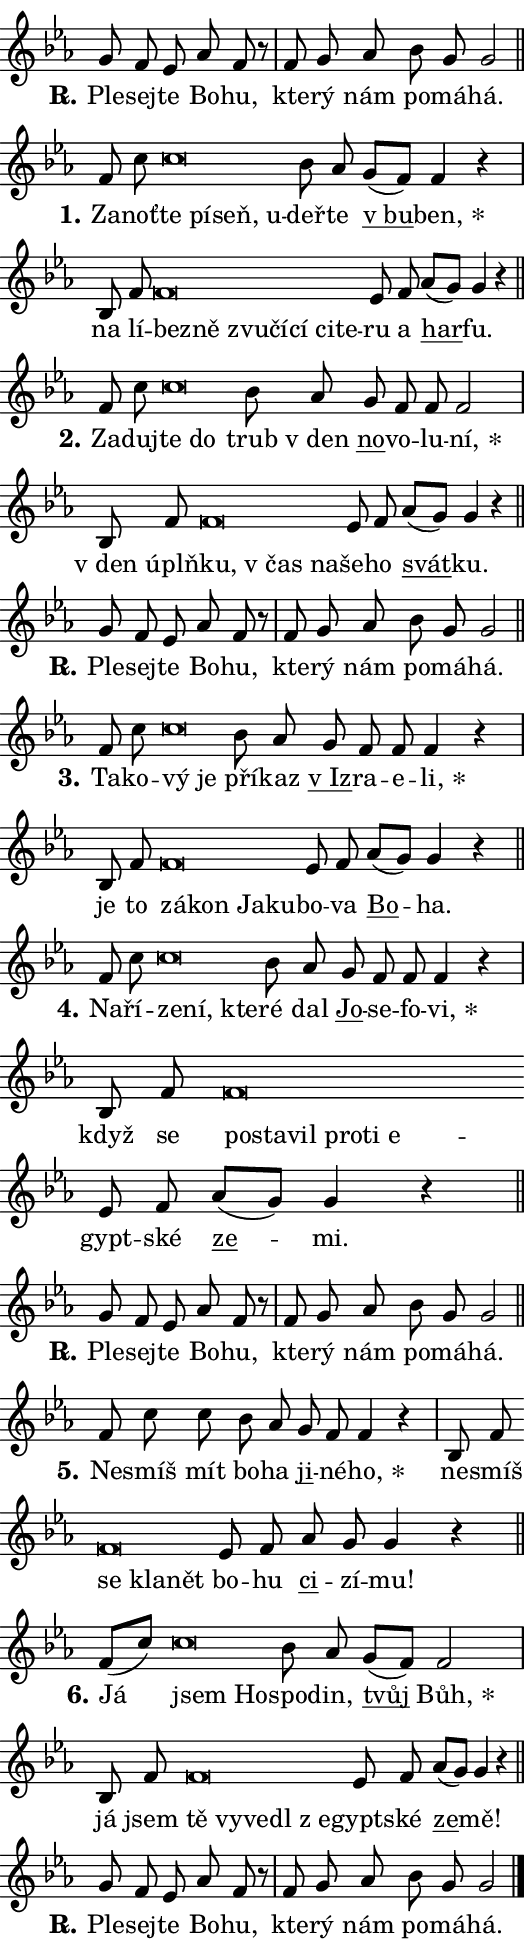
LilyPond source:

\version "2.24.0"
\header { tagline = "" }
\paper {
  indent = 0\cm
  top-margin = 0\cm
  right-margin = 0.13\cm % to fit lyric hyphens
  bottom-margin = 0\cm
  left-margin = 0\cm
  paper-width = 9\cm
  page-breaking = #ly:one-page-breaking
  system-system-spacing.basic-distance = #11
  score-system-spacing.basic-distance = #11
  ragged-last = ##f
}


%% Author: Thomas Morley
%% https://lists.gnu.org/archive/html/lilypond-user/2020-05/msg00002.html
#(define (line-position grob)
"Returns position of @var[grob} in current system:
   @code{'start}, if at first time-step
   @code{'end}, if at last time-step
   @code{'middle} otherwise
"
  (let* ((col (ly:item-get-column grob))
         (ln (ly:grob-object col 'left-neighbor))
         (rn (ly:grob-object col 'right-neighbor))
         (col-to-check-left (if (ly:grob? ln) ln col))
         (col-to-check-right (if (ly:grob? rn) rn col))
         (break-dir-left
           (and
             (ly:grob-property col-to-check-left 'non-musical #f)
             (ly:item-break-dir col-to-check-left)))
         (break-dir-right
           (and
             (ly:grob-property col-to-check-right 'non-musical #f)
             (ly:item-break-dir col-to-check-right))))
        (cond ((eqv? 1 break-dir-left) 'start)
              ((eqv? -1 break-dir-right) 'end)
              (else 'middle))))

#(define (tranparent-at-line-position vctor)
  (lambda (grob)
  "Relying on @code{line-position} select the relevant enry from @var{vctor}.
Used to determine transparency,"
    (case (line-position grob)
      ((end) (not (vector-ref vctor 0)))
      ((middle) (not (vector-ref vctor 1)))
      ((start) (not (vector-ref vctor 2))))))

noteHeadBreakVisibility =
#(define-music-function (break-visibility)(vector?)
"Makes @code{NoteHead}s transparent relying on @var{break-visibility}"
#{
  \override NoteHead.transparent =
    #(tranparent-at-line-position break-visibility)
#})

#(define delete-ledgers-for-transparent-note-heads
  (lambda (grob)
    "Reads whether a @code{NoteHead} is transparent.
If so this @code{NoteHead} is removed from @code{'note-heads} from
@var{grob}, which is supposed to be @code{LedgerLineSpanner}.
As a result ledgers are not printed for this @code{NoteHead}"
    (let* ((nhds-array (ly:grob-object grob 'note-heads))
           (nhds-list
             (if (ly:grob-array? nhds-array)
                 (ly:grob-array->list nhds-array)
                 '()))
           ;; Relies on the transparent-property being done before
           ;; Staff.LedgerLineSpanner.after-line-breaking is executed.
           ;; This is fragile ...
           (to-keep
             (remove
               (lambda (nhd)
                 (ly:grob-property nhd 'transparent #f))
               nhds-list)))
      ;; TODO find a better method to iterate over grob-arrays, similiar
      ;; to filter/remove etc for lists
      ;; For now rebuilt from scratch
      (set! (ly:grob-object grob 'note-heads)  '())
      (for-each
        (lambda (nhd)
          (ly:pointer-group-interface::add-grob grob 'note-heads nhd))
        to-keep))))

squashNotes = {
  \override NoteHead.X-extent = #'(-0.2 . 0.2)
  \override NoteHead.Y-extent = #'(-0.75 . 0)
  \override NoteHead.stencil =
    #(lambda (grob)
       (let ((pos (ly:grob-property grob 'staff-position)))
         (begin
           (if (< pos -7) (display "ERROR: Lower brevis then expected\n") (display ""))
           (if (<= pos -6) ly:text-interface::print ly:note-head::print))))
}
unSquashNotes = {
  \revert NoteHead.X-extent
  \revert NoteHead.Y-extent
  \revert NoteHead.stencil
}

hideNotes = \noteHeadBreakVisibility #begin-of-line-visible
unHideNotes = \noteHeadBreakVisibility #all-visible

% work-around for resetting accidentals
% https://lilypond.org/doc/v2.23/Documentation/notation/displaying-rhythms#unmetered-music
cadenzaMeasure = {
  \cadenzaOff
  \partial 1024 s1024
  \cadenzaOn
}

#(define-markup-command (accent layout props text) (markup?)
  "Underline accented syllable"
  (interpret-markup layout props
    #{\markup \override #'(offset . 4.3) \underline { #text }#}))

responsum = \markup \concat {
  "R" \hspace #-1.05 \path #0.1 #'((moveto 0 0.07) (lineto 0.9 0.8)) \hspace #0.05 "."
}

spaceSize = #0.6828661417322834 % exact space size for TeX Gyre Schola

\layout {
  \context {
    \Staff
    \remove "Time_signature_engraver"
    \override LedgerLineSpanner.after-line-breaking = #delete-ledgers-for-transparent-note-heads
  }
  \context {
    \Lyrics {
      \override LyricSpace.minimum-distance = \spaceSize
      \override LyricText.font-name = #"TeX Gyre Schola"
      \override LyricText.font-size = 1
      \override StanzaNumber.font-name = #"TeX Gyre Schola Bold"
      \override StanzaNumber.font-size = 1
    }
  }
  \context {
    \Score 
    \override NoteHead.text =
      #(lambda (grob) 
        (let ((pos (ly:grob-property grob 'staff-position)))
          #{\markup {
            \combine
              \halign #-0.55 \raise #(if (= pos -6) 0 0.5) \override #'(thickness . 2) \draw-line #'(3.2 . 0)
              \musicglyph "noteheads.sM1"
          }#}))
  }
}

% magnetic-lyrics.ily
%
%   written by
%     Jean Abou Samra <jean@abou-samra.fr>
%     Werner Lemberg <wl@gnu.org>
%
%   adapted by
%     Jiri Hon <jiri.hon@gmail.com>
%
% Version 2022-Apr-15

% https://www.mail-archive.com/lilypond-user@gnu.org/msg149350.html

#(define (Left_hyphen_pointer_engraver context)
   "Collect syllable-hyphen-syllable occurrences in lyrics and store
them in properties.  This engraver only looks to the left.  For
example, if the lyrics input is @code{foo -- bar}, it does the
following.

@itemize @bullet
@item
Set the @code{text} property of the @code{LyricHyphen} grob between
@q{foo} and @q{bar} to @code{foo}.

@item
Set the @code{left-hyphen} property of the @code{LyricText} grob with
text @q{foo} to the @code{LyricHyphen} grob between @q{foo} and
@q{bar}.
@end itemize

Use this auxiliary engraver in combination with the
@code{lyric-@/text::@/apply-@/magnetic-@/offset!} hook."
   (let ((hyphen #f)
         (text #f))
     (make-engraver
      (acknowledgers
       ((lyric-syllable-interface engraver grob source-engraver)
        (set! text grob)))
      (end-acknowledgers
       ((lyric-hyphen-interface engraver grob source-engraver)
        ;(when (not (grob::has-interface grob 'lyric-space-interface))
          (set! hyphen grob)));)
      ((stop-translation-timestep engraver)
       (when (and text hyphen)
         (ly:grob-set-object! text 'left-hyphen hyphen))
       (set! text #f)
       (set! hyphen #f)))))

#(define (lyric-text::apply-magnetic-offset! grob)
   "If the space between two syllables is less than the value in
property @code{LyricText@/.details@/.squash-threshold}, move the right
syllable to the left so that it gets concatenated with the left
syllable.

Use this function as a hook for
@code{LyricText@/.after-@/line-@/breaking} if the
@code{Left_@/hyphen_@/pointer_@/engraver} is active."
   (let ((hyphen (ly:grob-object grob 'left-hyphen #f)))
     (when hyphen
       (let ((left-text (ly:spanner-bound hyphen LEFT)))
         (when (grob::has-interface left-text 'lyric-syllable-interface)
           (let* ((common (ly:grob-common-refpoint grob left-text X))
                  (this-x-ext (ly:grob-extent grob common X))
                  (left-x-ext
                   (begin
                     ;; Trigger magnetism for left-text.
                     (ly:grob-property left-text 'after-line-breaking)
                     (ly:grob-extent left-text common X)))
                  ;; `delta` is the gap width between two syllables.
                  (delta (- (interval-start this-x-ext)
                            (interval-end left-x-ext)))
                  (details (ly:grob-property grob 'details))
                  (threshold (assoc-get 'squash-threshold details 0.2)))
             (when (< delta threshold)
               (let* (;; We have to manipulate the input text so that
                      ;; ligatures crossing syllable boundaries are not
                      ;; disabled.  For languages based on the Latin
                      ;; script this is essentially a beautification.
                      ;; However, for non-Western scripts it can be a
                      ;; necessity.
                      (lt (ly:grob-property left-text 'text))
                      (rt (ly:grob-property grob 'text))
                      (is-space (grob::has-interface hyphen 'lyric-space-interface))
                      (space (if is-space " " ""))
                      (extra-delta (if is-space spaceSize 0))
                      ;; Append new syllable.
                      (ltrt-space (if (and (string? lt) (string? rt))
                                (string-append lt space rt)
                                (make-concat-markup (list lt space rt))))
                      ;; Right-align `ltrt` to the right side.
                      (ltrt-space-markup (grob-interpret-markup
                               grob
                               (make-translate-markup
                                (cons (interval-length this-x-ext) 0)
                                (make-right-align-markup ltrt-space)))))
                 (begin
                   ;; Don't print `left-text`.
                   (ly:grob-set-property! left-text 'stencil #f)
                   ;; Set text and stencil (which holds all collected
                   ;; syllables so far) and shift it to the left.
                   (ly:grob-set-property! grob 'text ltrt-space)
                   (ly:grob-set-property! grob 'stencil ltrt-space-markup)
                   (ly:grob-translate-axis! grob (- (- delta extra-delta)) X))))))))))


#(define (lyric-hyphen::displace-bounds-first grob)
   ;; Make very sure this callback isn't triggered too early.
   (let ((left (ly:spanner-bound grob LEFT))
         (right (ly:spanner-bound grob RIGHT)))
     (ly:grob-property left 'after-line-breaking)
     (ly:grob-property right 'after-line-breaking)
     (ly:lyric-hyphen::print grob)))

squashThreshold = #0.4

\layout {
  \context {
    \Lyrics
    \consists #Left_hyphen_pointer_engraver
    \override LyricText.after-line-breaking =
      #lyric-text::apply-magnetic-offset!
    \override LyricHyphen.stencil = #lyric-hyphen::displace-bounds-first
    \override LyricText.details.squash-threshold = \squashThreshold
    \override LyricHyphen.minimum-distance = 0
    \override LyricHyphen.minimum-length = \squashThreshold
  }
}

squashText = \override LyricText.details.squash-threshold = 9999
unSquashText = \override LyricText.details.squash-threshold = \squashThreshold

leftText = \override LyricText.self-alignment-X = #LEFT
unLeftText = \revert LyricText.self-alignment-X

starOffset = #(lambda (grob) 
                (let ((x_offset (ly:self-alignment-interface::aligned-on-x-parent grob)))
                  (if (= x_offset 0) 0 (+ x_offset 1.2))))

star = #(define-music-function (syllable)(string?)
"Append star separator at the end of a syllable"
#{
  \once \override LyricText.X-offset = #starOffset
  \lyricmode { \markup {
    #syllable
    \override #'((font-name . "TeX Gyre Schola Bold")) \hspace #0.2 \lower #0.65 \larger "*"
  } }
#})

starAccent = #(define-music-function (syllable)(string?)
"Append star separator at the end of a syllable and make accent"
#{
  \once \override LyricText.X-offset = #starOffset
  \lyricmode { \markup {
    \accent #syllable
    \override #'((font-name . "TeX Gyre Schola Bold")) \hspace #0.2 \lower #0.65 \larger "*"
  } }
#})

breath = #(define-music-function (syllable)(string?)
"Append breathing indicator at the end of a syllable"
#{
  \lyricmode { \markup { #syllable "+" } }
#})

optionalBreath = #(define-music-function (syllable)(string?)
"Append optional breathing indicator at the end of a syllable"
#{
  \lyricmode { \markup { #syllable "(+)" } }
#})


\score {
    <<
        \new Voice = "melody" { \cadenzaOn \key es \major \relative { g'8 f es as f r \cadenzaMeasure \bar "|" f g as \bar "" bes g g2 \cadenzaMeasure \bar "||" \break } }
        \new Lyrics \lyricsto "melody" { \lyricmode { \set stanza = \responsum
Ple -- sej -- te Bo -- hu, kte -- rý nám po -- má -- há. } }
    >>
    \layout {}
}

\score {
    <<
        \new Voice = "melody" { \cadenzaOn \key es \major \relative { f'8 c' \bar "" \squashNotes c\breve*1/16 \hideNotes \breve*1/16 \bar "" \breve*1/16 \breve*1/16 \bar "" \unHideNotes \unSquashNotes bes8 as \bar "" g[( f)] f4 r \cadenzaMeasure \bar "|" bes,8 f' \bar "" \squashNotes f\breve*1/16 \hideNotes \breve*1/16 \bar "" \breve*1/16 \bar "" \breve*1/16 \bar "" \breve*1/16 \bar "" \breve*1/16 \breve*1/16 \bar "" \unHideNotes \unSquashNotes es8 f \bar "" as[( g)] g4 r \cadenzaMeasure \bar "||" \break } }
        \new Lyrics \lyricsto "melody" { \lyricmode { \set stanza = "1."
Za -- noť -- \leftText te \squashText pí -- seň, u -- \unLeftText \unSquashText deř -- te \markup \accent "v bu" -- \star ben, na lí -- \leftText bez -- \squashText ně zvu -- čí -- cí ci -- te -- \unLeftText \unSquashText ru a \markup \accent har -- fu. } }
    >>
    \layout {}
}

\score {
    <<
        \new Voice = "melody" { \cadenzaOn \key es \major \relative { f'8 c' \bar "" \squashNotes c\breve*1/16 \hideNotes \breve*1/16 \bar "" \unHideNotes \unSquashNotes bes8 as \bar "" g f f f2 \cadenzaMeasure \bar "|" bes,8 f' \bar "" \squashNotes f\breve*1/16 \hideNotes \breve*1/16 \breve*1/16 \bar "" \unHideNotes \unSquashNotes es8 f \bar "" as[( g)] g4 r \cadenzaMeasure \bar "||" \break } }
        \new Lyrics \lyricsto "melody" { \lyricmode { \set stanza = "2."
Za -- duj -- \leftText te \squashText do \unLeftText \unSquashText trub "v den" \markup \accent no -- vo -- lu -- \star ní, "v den" úplň -- \leftText ku, \squashText "v čas" na -- \unLeftText \unSquashText še -- ho \markup \accent svát -- ku. } }
    >>
    \layout {}
}

\score {
    <<
        \new Voice = "melody" { \cadenzaOn \key es \major \relative { g'8 f es as f r \cadenzaMeasure \bar "|" f g as \bar "" bes g g2 \cadenzaMeasure \bar "||" \break } }
        \new Lyrics \lyricsto "melody" { \lyricmode { \set stanza = \responsum
Ple -- sej -- te Bo -- hu, kte -- rý nám po -- má -- há. } }
    >>
    \layout {}
}

\score {
    <<
        \new Voice = "melody" { \cadenzaOn \key es \major \relative { f'8 c' \bar "" \squashNotes c\breve*1/16 \hideNotes \breve*1/16 \bar "" \unHideNotes \unSquashNotes bes8 as \bar "" g f f f4 r \cadenzaMeasure \bar "|" bes,8 f' \bar "" \squashNotes f\breve*1/16 \hideNotes \breve*1/16 \bar "" \breve*1/16 \breve*1/16 \bar "" \unHideNotes \unSquashNotes es8 f \bar "" as[( g)] g4 r \cadenzaMeasure \bar "||" \break } }
        \new Lyrics \lyricsto "melody" { \lyricmode { \set stanza = "3."
Ta -- ko -- \leftText vý \squashText je \unLeftText \unSquashText pří -- kaz \markup \accent "v Iz" -- ra -- e -- \star li, je to \leftText zá -- \squashText kon Ja -- ku -- \unLeftText \unSquashText bo -- va \markup \accent Bo -- ha. } }
    >>
    \layout {}
}

\score {
    <<
        \new Voice = "melody" { \cadenzaOn \key es \major \relative { f'8 c' \bar "" \squashNotes c\breve*1/16 \hideNotes \breve*1/16 \breve*1/16 \bar "" \unHideNotes \unSquashNotes bes8 as \bar "" g f f f4 r \cadenzaMeasure \bar "|" bes,8 f' \bar "" \squashNotes f\breve*1/16 \hideNotes \breve*1/16 \bar "" \breve*1/16 \bar "" \breve*1/16 \bar "" \breve*1/16 \breve*1/16 \bar "" \unHideNotes \unSquashNotes es8 f \bar "" as[( g)] g4 r \cadenzaMeasure \bar "||" \break } }
        \new Lyrics \lyricsto "melody" { \lyricmode { \set stanza = "4."
Na -- ří -- \leftText ze -- \squashText ní, kte -- \unLeftText \unSquashText ré dal \markup \accent Jo -- se -- fo -- \star vi, když se \leftText po -- \squashText sta -- vil pro -- ti e -- \unLeftText \unSquashText gypt -- ské \markup \accent ze -- mi. } }
    >>
    \layout {}
}

\score {
    <<
        \new Voice = "melody" { \cadenzaOn \key es \major \relative { g'8 f es as f r \cadenzaMeasure \bar "|" f g as \bar "" bes g g2 \cadenzaMeasure \bar "||" \break } }
        \new Lyrics \lyricsto "melody" { \lyricmode { \set stanza = \responsum
Ple -- sej -- te Bo -- hu, kte -- rý nám po -- má -- há. } }
    >>
    \layout {}
}

\score {
    <<
        \new Voice = "melody" { \cadenzaOn \key es \major \relative { f'8 c' \bar "" c bes8 as \bar "" g f f4 r \cadenzaMeasure \bar "|" bes,8 f' \bar "" \squashNotes f\breve*1/16 \hideNotes \breve*1/16 \breve*1/16 \bar "" \unHideNotes \unSquashNotes es8 f \bar "" as g g4 r \cadenzaMeasure \bar "||" \break } }
        \new Lyrics \lyricsto "melody" { \lyricmode { \set stanza = "5."
Ne -- smíš mít bo -- ha \markup \accent ji -- né -- \star ho, ne -- smíš \leftText se \squashText kla -- nět \unLeftText \unSquashText bo -- hu \markup \accent ci -- zí -- mu! } }
    >>
    \layout {}
}

\score {
    <<
        \new Voice = "melody" { \cadenzaOn \key es \major \relative { f'8[( c'8)] \bar "" \squashNotes c\breve*1/16 \hideNotes \breve*1/16 \bar "" \unHideNotes \unSquashNotes bes8 as \bar "" g[( f)] f2 \cadenzaMeasure \bar "|" bes,8 f' \bar "" \squashNotes f\breve*1/16 \hideNotes \breve*1/16 \bar "" \breve*1/16 \bar "" \breve*1/16 \breve*1/16 \bar "" \unHideNotes \unSquashNotes es8 f \bar "" as[( g)] g4 r \cadenzaMeasure \bar "||" \break } }
        \new Lyrics \lyricsto "melody" { \lyricmode { \set stanza = "6."
Já \leftText jsem \squashText Ho -- \unLeftText \unSquashText spo -- din, \markup \accent tvůj \star Bůh, já jsem \leftText tě \squashText vy -- ve -- dl "z e" -- \unLeftText \unSquashText gypt -- ské \markup \accent ze -- mě! } }
    >>
    \layout {}
}

\score {
    <<
        \new Voice = "melody" { \cadenzaOn \key es \major \relative { g'8 f es as f r \cadenzaMeasure \bar "|" f g as \bar "" bes g g2 \cadenzaMeasure \bar "||" \break } \bar "|." }
        \new Lyrics \lyricsto "melody" { \lyricmode { \set stanza = \responsum
Ple -- sej -- te Bo -- hu, kte -- rý nám po -- má -- há. } }
    >>
    \layout {}
}
